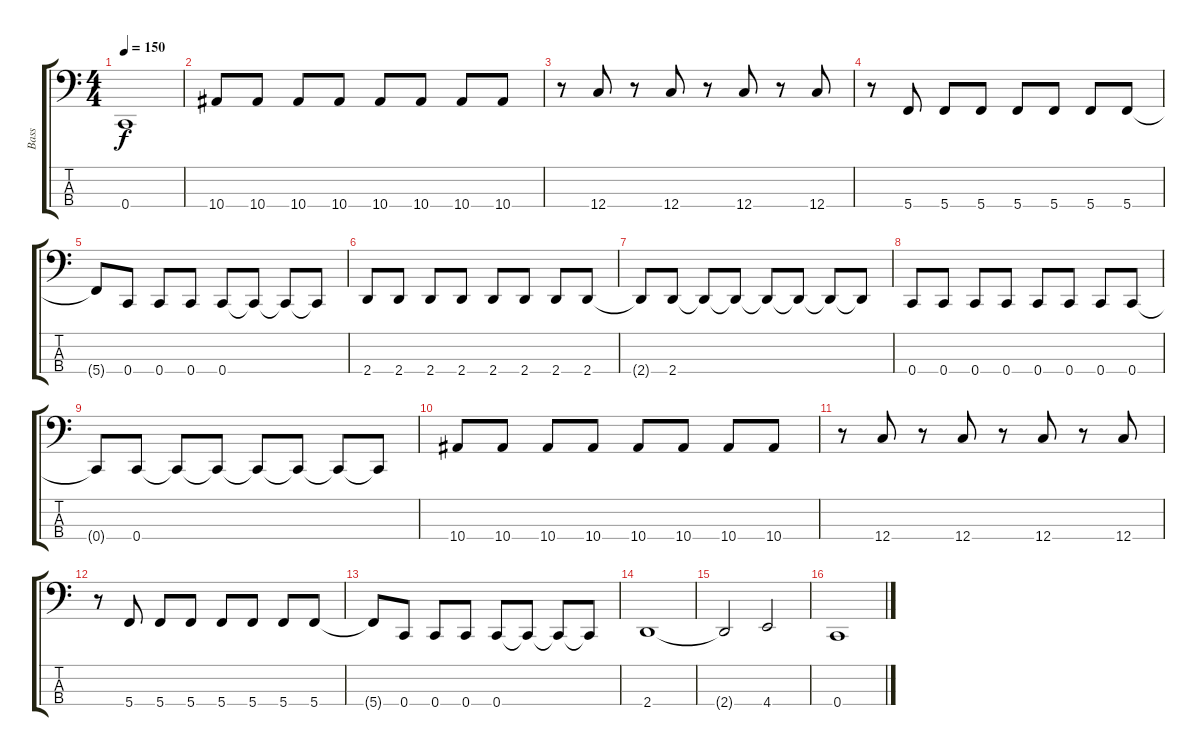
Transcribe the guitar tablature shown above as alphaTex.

\track ("Bass" "Bass") {instrument electricbasspick}
\staff {score tabs}
\tuning (F2 C2 G1 C1) {hide}
\ts (4 4)
\tempo 150
\clef f4
\ks c
0.4{t}.1{dy f} |
10.4.8 10.4.8 10.4.8 10.4.8 10.4.8 10.4.8 10.4.8 10.4.8 |
r.8 12.4.8 r.8 12.4.8 r.8 12.4.8 r.8 12.4.8 |
r.8 5.4.8 5.4.8 5.4.8 5.4.8 5.4.8 5.4.8 5.4.8 |
5.4{t}.8 0.4.8 0.4.8 0.4.8 0.4.8 0.4{t}.8 0.4{t}.8 0.4{t}.8 |
2.4.8 2.4.8 2.4.8 2.4.8 2.4.8 2.4.8 2.4.8 2.4.8 |
2.4{t}.8 2.4.8 2.4{t}.8 2.4{t}.8 2.4{t}.8 2.4{t}.8 2.4{t}.8 2.4{t}.8 |
0.4.8 0.4.8 0.4.8 0.4.8 0.4.8 0.4.8 0.4.8 0.4.8 |
0.4{t}.8 0.4.8 0.4{t}.8 0.4{t}.8 0.4{t}.8 0.4{t}.8 0.4{t}.8 0.4{t}.8 |
10.4.8 10.4.8 10.4.8 10.4.8 10.4.8 10.4.8 10.4.8 10.4.8 |
r.8 12.4.8 r.8 12.4.8 r.8 12.4.8 r.8 12.4.8 |
r.8 5.4.8 5.4.8 5.4.8 5.4.8 5.4.8 5.4.8 5.4.8 |
5.4{t}.8 0.4.8 0.4.8 0.4.8 0.4.8 0.4{t}.8 0.4{t}.8 0.4{t}.8 |
2.4.1 |
2.4{t}.2 4.4.2 |
0.4.1
